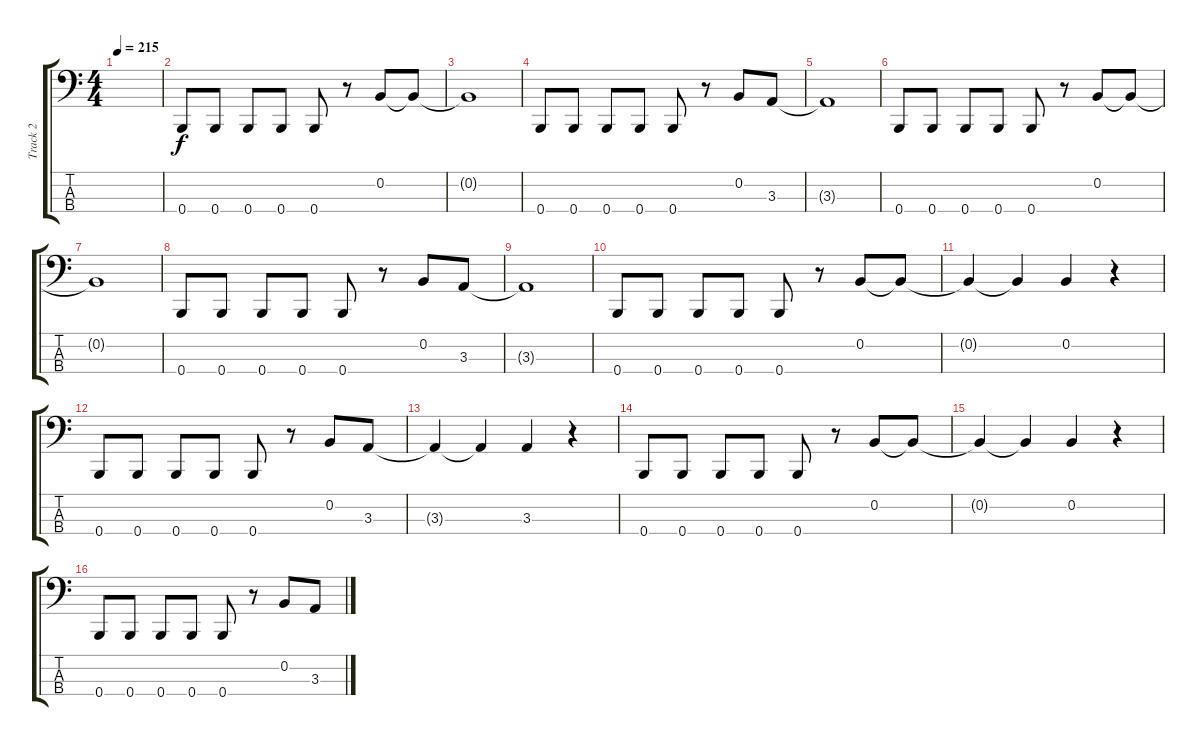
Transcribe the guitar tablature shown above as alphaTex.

\track ("Track 2" "Track 2") {instrument electricbassfinger}
\staff {score tabs}
\tuning (E2 B1 Gb1 B0) {hide}
\ts (4 4)
\tempo 215
\clef f4
\ks c
|
0.4.8 0.4.8 0.4.8 0.4.8 0.4.8 r.8 0.2.8 0.2{t}.8 |
0.2{t}.1 |
0.4.8 0.4.8 0.4.8 0.4.8 0.4.8 r.8 0.2.8 3.3.8 |
3.3{t}.1 |
0.4.8 0.4.8 0.4.8 0.4.8 0.4.8 r.8 0.2.8 0.2{t}.8 |
0.2{t}.1 |
0.4.8 0.4.8 0.4.8 0.4.8 0.4.8 r.8 0.2.8 3.3.8 |
3.3{t}.1 |
0.4.8 0.4.8 0.4.8 0.4.8 0.4.8 r.8 0.2.8 0.2{t}.8 |
0.2{t}.4 0.2{t}.4 0.2.4 r.4 |
0.4.8 0.4.8 0.4.8 0.4.8 0.4.8 r.8 0.2.8 3.3.8 |
3.3{t}.4 3.3{t}.4 3.3.4 r.4 |
0.4.8 0.4.8 0.4.8 0.4.8 0.4.8 r.8 0.2.8 0.2{t}.8 |
0.2{t}.4 0.2{t}.4 0.2.4 r.4 |
0.4.8 0.4.8 0.4.8 0.4.8 0.4.8 r.8 0.2.8 3.3.8
